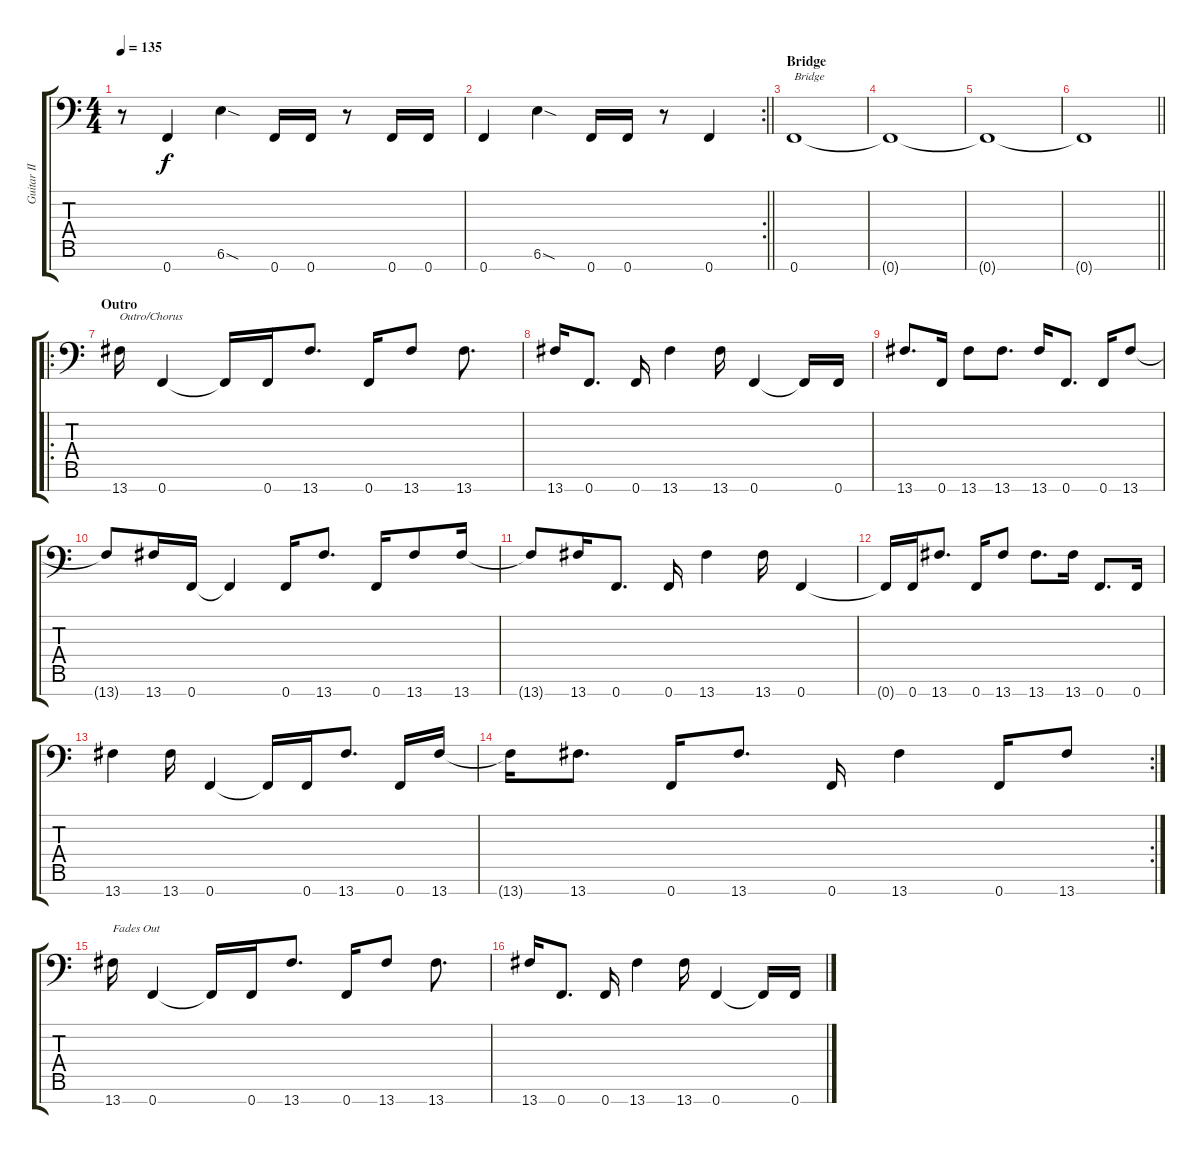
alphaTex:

\track ("Guitar II [Mårten Hagström]" "Guitar II ") {instrument distortionguitar}
\staff {score tabs}
\tuning (Bb3 F3 Db3 Ab2 Eb2 Bb1 F1) {hide}
\ts (4 4)
\tempo 135
\clef f4
\ks c
r.8{dy f} 0.7.4 6.6{sod}.4 0.7.16 0.7.16 r.8 0.7.16 0.7.16 |
\rc 2
\barLineRight lightlight
0.7.4 6.6{sod}.4 0.7.16 0.7.16 r.8 0.7.4 |
\section ("" "Bridge")
0.7.1{txt "Bridge"} |
0.7{t}.1 |
0.7{t}.1 |
\barLineRight lightlight
0.7{t}.1 |
\ro
\section ("" "Outro")
13.7.16{txt "Outro/Chorus"} 0.7.4 0.7{t}.16 0.7.16 13.7.8{d} 0.7.16 13.7.8 13.7.8{d} |
13.7.16 0.7.8{d} 0.7.16 13.7.4 13.7.16 0.7.4 0.7{t}.16 0.7.16 |
13.7.8{d} 0.7.16 13.7.8 13.7.8{d} 13.7.16 0.7.8{d} 0.7.16 13.7.8 |
13.7{t}.8 13.7.16 0.7.16 0.7{t}.4 0.7.16 13.7.8{d} 0.7.16 13.7.8 13.7.16 |
13.7{t}.8 13.7.16 0.7.8{d} 0.7.16 13.7.4 13.7.16 0.7.4 |
0.7{t}.16 0.7.16 13.7.8{d} 0.7.16 13.7.8 13.7.8{d} 13.7.16 0.7.8{d} 0.7.16 |
13.7.4 13.7.16 0.7.4 0.7{t}.16 0.7.16 13.7.8{d} 0.7.16 13.7.16 |
\rc 2
13.7{t}.16 13.7.8{d} 0.7.16 13.7.8{d} 0.7.16 13.7.4 0.7.16 13.7.8 |
13.7.16{txt "Fades Out"} 0.7.4 0.7{t}.16 0.7.16 13.7.8{d} 0.7.16 13.7.8 13.7.8{d} |
13.7.16 0.7.8{d} 0.7.16 13.7.4 13.7.16 0.7.4 0.7{t}.16 0.7.16
